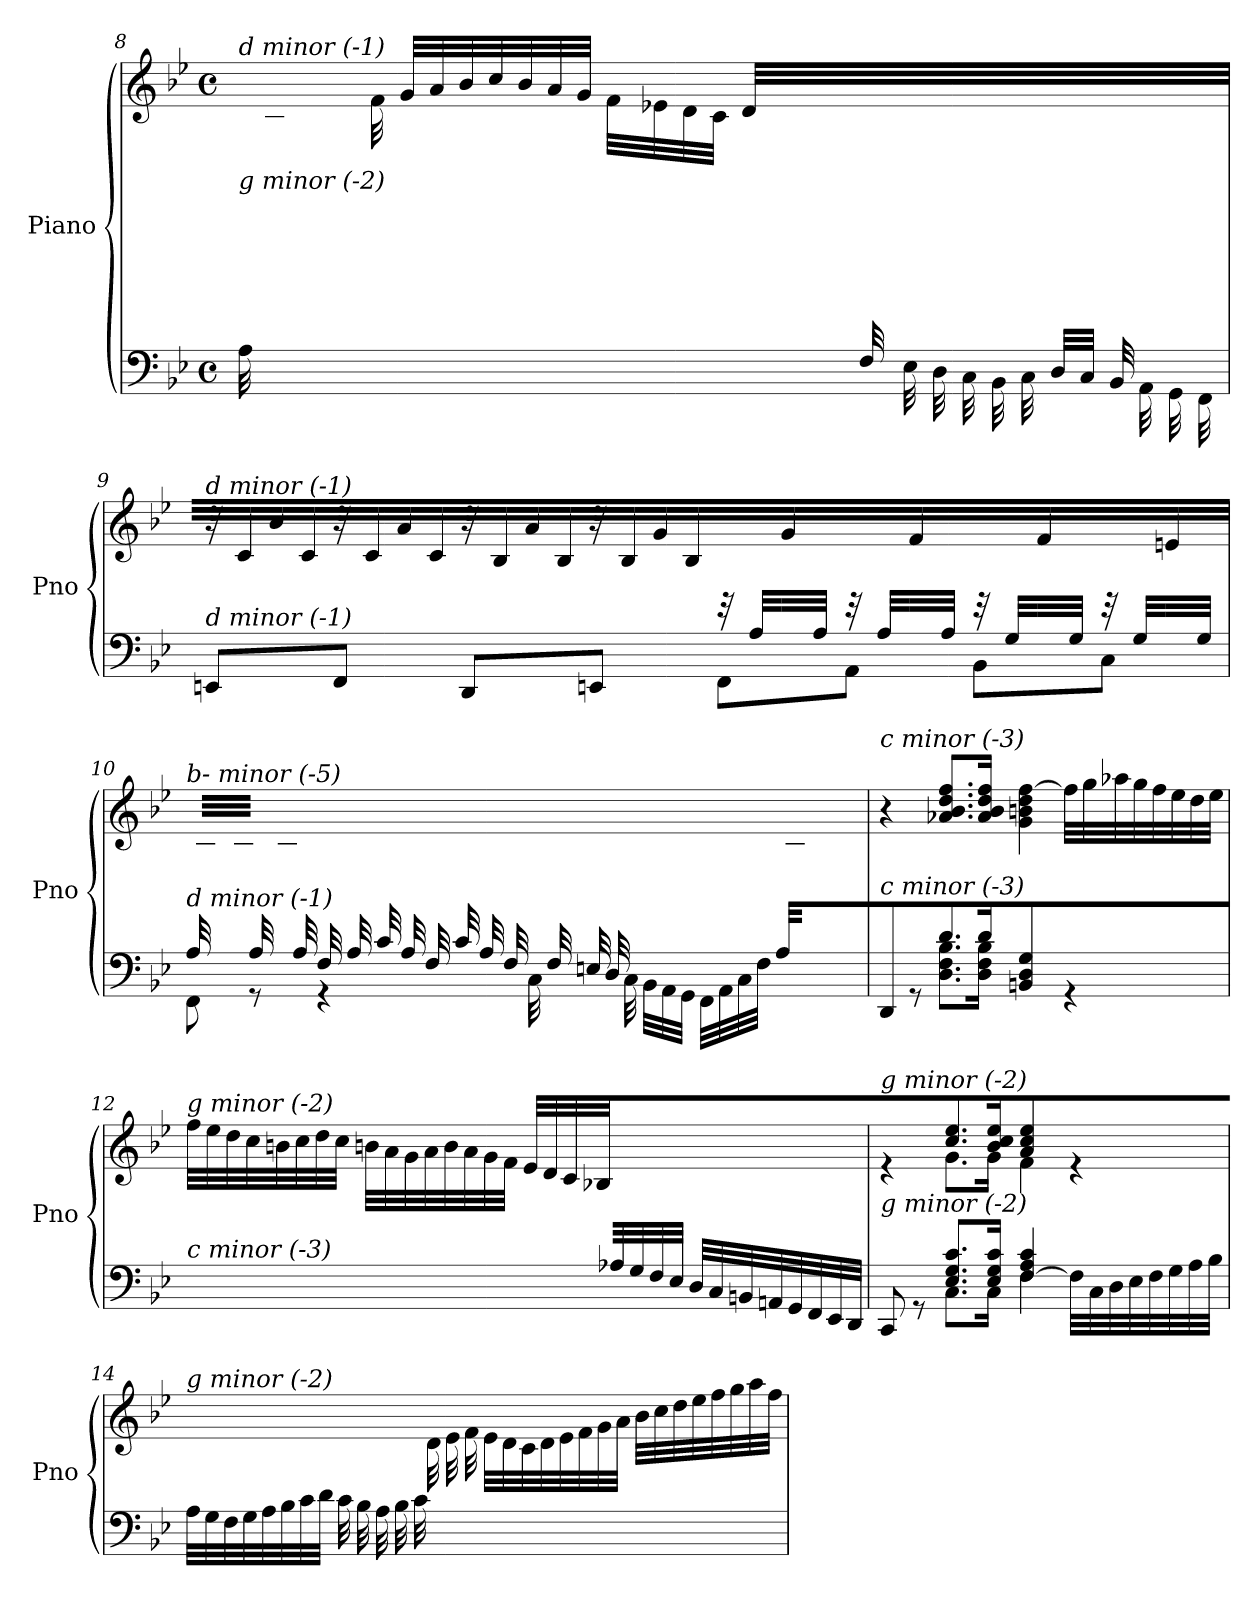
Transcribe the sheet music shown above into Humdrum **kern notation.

**kern	**kern
*part1	*part1
*staff2	*staff1
*I"Piano	*
*I'Pno	*
!!LO:LB:g=z
*clefF4	*clefG2
*k[b-e-]	*k[b-e-]
*M4/4	*M4/4
*met(c)	*met(c)
=8	=8
*^	*^
!	!	!LO:TX:i:t=d minor (-1)	!
!LO:TX:i:t=g minor (-2)	!	!	!
2ryy	32A\LLL	8ryy	32ryy
.	8ryy	.	32c\
.	.	.	32d\
.	.	.	32en\JJJ
.	.	32ryy	32f\
.	32ryy	32g/LLL	8..ryy
.	32ryy	32a/	.
.	32ryy	32b-/	.
.	32ryy	32cc/	.
.	32ryy	32b-/	.
.	32ryy	32a/	.
.	32ryy	32g/JJJ	.
.	8ryy	8ryy	32f\LLL
.	.	.	32e-X\
.	.	.	32d\
.	.	.	32c\JJJ
32ryy	8ryy	32d/LLL	2ryy
32B-/	.	8ryy	.
32A/	.	.	.
32G/JJJ	.	.	.
32F/	32ryy	.	.
8ryy	32E-\LLL	32ryy	.
.	32D\	16ryy	.
.	32C\JJJ	.	.
.	32BB-\LLL	16ryy	.
32ryy	32C\JJJ	.	.
32D/LLL	16ryy	16.ryy	.
32C/JJJ	.	.	.
32BB-/	32ryy	.	.
16.ryy	32AA\LLL	32ryy	.
.	32GG\	16ryy	.
.	32FF\JJJ	.	.
*	*	*v	*v
!!LO:PB:g=z
=9	=9	=9
!	!	!LO:TX:i:t=d minor (-1)
!LO:TX:i:t=d minor (-1)	!	!
2ryy	8EEn/L	32r
.	.	32c/LLL
.	.	32b-/
.	.	32c/JJJ
.	8FF/J	32r
.	.	32c/LLL
.	.	32a/
.	.	32c/JJJ
.	8DD/L	32r
.	.	32B-/LLL
.	.	32a/
.	.	32B-/JJJ
.	8EEn/J	32r
.	.	32B-/LLL
.	.	32g/
.	.	32B-/JJJ
32ryy	8FF\L	32rGG
32A/LLL	.	32ryy
32ryy	.	32g\
32A/JJJ	.	32ryy
32ryy	8AA\J	32rGG
32A/LLL	.	32ryy
32ryy	.	32f\
32A/JJJ	.	32ryy
32ryy	8BB-\L	32rGG
32G/LLL	.	32ryy
32ryy	.	32f\
32G/JJJ	.	32ryy
32ryy	8C\J	32rGG
32G/LLL	.	32ryy
32ryy	.	32en\
32G/JJJ	.	32ryy
!!LO:LB:g=z
=10	=10	=10
!	!	!LO:TX:i:t=b- minor (-5)
!LO:TX:i:t=d minor (-1)	!	!
32A/LLL	8FF\	32ryy
16.ryy	.	32c\
.	.	32f\
.	.	32c\JJJ
32A/LLL	8rGG	32ryy
16ryy	.	32f\
.	.	32c\
32A/JJJ	.	4ryy
32F/LLL	4rGG	.
32A/	.	.
32c/	.	.
32A/JJJ	.	.
32F/LLL	.	.
32c/	.	.
32A/	.	.
32F/JJJ	.	32ryy
32ryy	32C\	32ryy
32F/LLL	32ryy	8ryy
32En/	32ryy	.
32D/JJJ	32ryy	.
32C\	32ryy	.
8..ryy	32BB-\LLL	32ryy
.	32AA\	16ryy
.	32GG\JJJ	.
.	32FF\LLL	8ryy
.	32AA\	.
.	32C\	.
.	32F\JJJ	.
32A/LLL	8ryy	32ryy
16.ryy	.	32c/
.	.	32e-X/
.	.	32g-X/JJJ
=11	=11	=11
*	*	*^
!	!	!LO:TX:i:t=c minor (-3)	!
!LO:TX:i:t=c minor (-3)	!	!	!
8DD/	4ryy	4r	4ryy
8rGG	.	.	.
8.d/L	8.D\ 8.F\ 8.B-\L	8.a-X/ 8.b-/ 8.dd/ 8.ff/L	4ryy
16d/Jk	16D\ 16F\ 16B-\Jk	16a-/ 16b-/ 16dd/ 16ff/Jk	.
4BBn\ 4D\ 4G\	2ryy	4g\ 4bn\ 4dd\ [4ff\	2ryy
4rGG	.	32ff\LLL]	.
.	.	32gg\	.
.	.	32aa-X\	.
.	.	32gg\	.
.	.	32ff\	.
.	.	32ee-\	.
.	.	32dd\	.
.	.	32ee-\JJJ	.
*	*	*v	*v
!!LO:LB:g=z
=12	=12	=12
!	!	!LO:TX:i:t=g minor (-2)
!LO:TX:i:t=c minor (-3)	!	!
2ryy	2.ryy	32ff\LLL
.	.	32ee-\
.	.	32dd\
.	.	32cc\
.	.	32bn\
.	.	32cc\
.	.	32dd\
.	.	32cc\JJJ
.	.	32bn\LLL
.	.	32a\
.	.	32g\
.	.	32a\
.	.	32b\
.	.	32a\
.	.	32g\
.	.	32f\JJJ
8ryy	.	32e-/LLL
.	.	32d/
.	.	32c/
.	.	32B-X/
32A-X/	.	8ryy
32G/	.	.
32F/	.	.
32E-/JJJ	.	.
4ryy	32D/LLL	4ryy
.	32C/	.
.	32BBn/	.
.	32AAn/	.
.	32GG/	.
.	32FF/	.
.	32EE-/	.
.	32DD/JJJ	.
=13	=13	=13
*	*^	*^
*	*	*	*	*^
!	!	!	!LO:TX:i:t=g minor (-2)	!	!
!LO:TX:i:t=g minor (-2)	!	!	!	!	!
4ryy	8CC/	4ryy	4re	4ryy	4ryy
.	8rGG	.	.	.	.
2ryy	8.E-/ 8.G/ 8.c/L	8.C\L	8.cc/ 8.ee-/L	8.g\L	2.ryy
.	16E-/ 16G/ 16c/Jk	16C\Jk	16b-/ 16cc/ 16ee-/Jk	16g\Jk	.
.	4F/ 4A/ 4c/	[4F\	4a/ 4cc/ 4ee-/	4f\	.
4ryy	4ryy	32F\LLL]	4re	4ryy	.
.	.	32C\	.	.	.
.	.	32D\	.	.	.
.	.	32E-\	.	.	.
.	.	32F\	.	.	.
.	.	32G\	.	.	.
.	.	32A\	.	.	.
.	.	32B-\JJJ	.	.	.
*	*	*	*	*v	*v
!!LO:LB:g=z
=14	=14	=14	=14	=14
!	!	!	!LO:TX:i:t=g minor (-2)	!
!LO:TX:i:t=g minor (-2)	!	!	!	!
*v	*v	*v	*	*
32A\LLL	2ryy	4ryy
32G\	.	.
32F\	.	.
32G\	.	.
32A\	.	.
32B-\	.	.
32c\	.	.
32d\JJJ	.	.
32c\LLL	.	8ryy
32B-\	.	.
32A\	.	.
32B-\	.	.
32c\	.	32ryy
16.ryy	.	32d\
.	.	32e-\
.	.	32f\JJJ
2ryy	32e-\LLL	2ryy
.	32d\	.
.	32c\	.
.	32d\	.
.	32e-\	.
.	32f\	.
.	32g\	.
.	32a\JJJ	.
.	32b-\LLL	.
.	32cc\	.
.	32dd\	.
.	32ee-\	.
.	32ff\	.
.	32gg\	.
.	32aa\	.
.	32ff\JJJ	.
*	*v	*v
=	=
*-	*-
